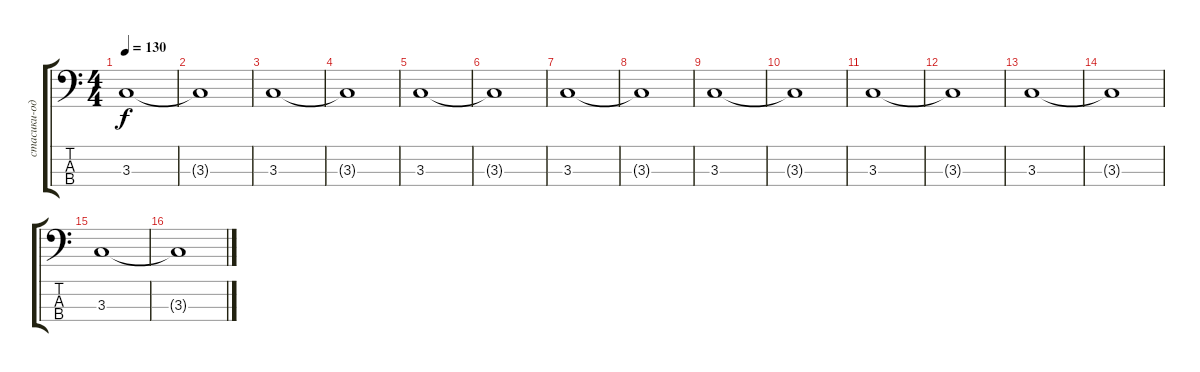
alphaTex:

\track ("стасики-однонотят" "стасики-од") {instrument acousticbass}
\staff {score tabs}
\tuning (G2 D2 A1 E1) {hide}
\ts (4 4)
\tempo 130
\clef f4
\ks c
3.3.1{dy f} |
3.3{t}.1 |
3.3.1 |
3.3{t}.1 |
3.3.1 |
3.3{t}.1 |
3.3.1 |
3.3{t}.1 |
3.3.1 |
3.3{t}.1 |
3.3.1 |
3.3{t}.1 |
3.3.1 |
3.3{t}.1 |
3.3.1 |
3.3{t}.1
